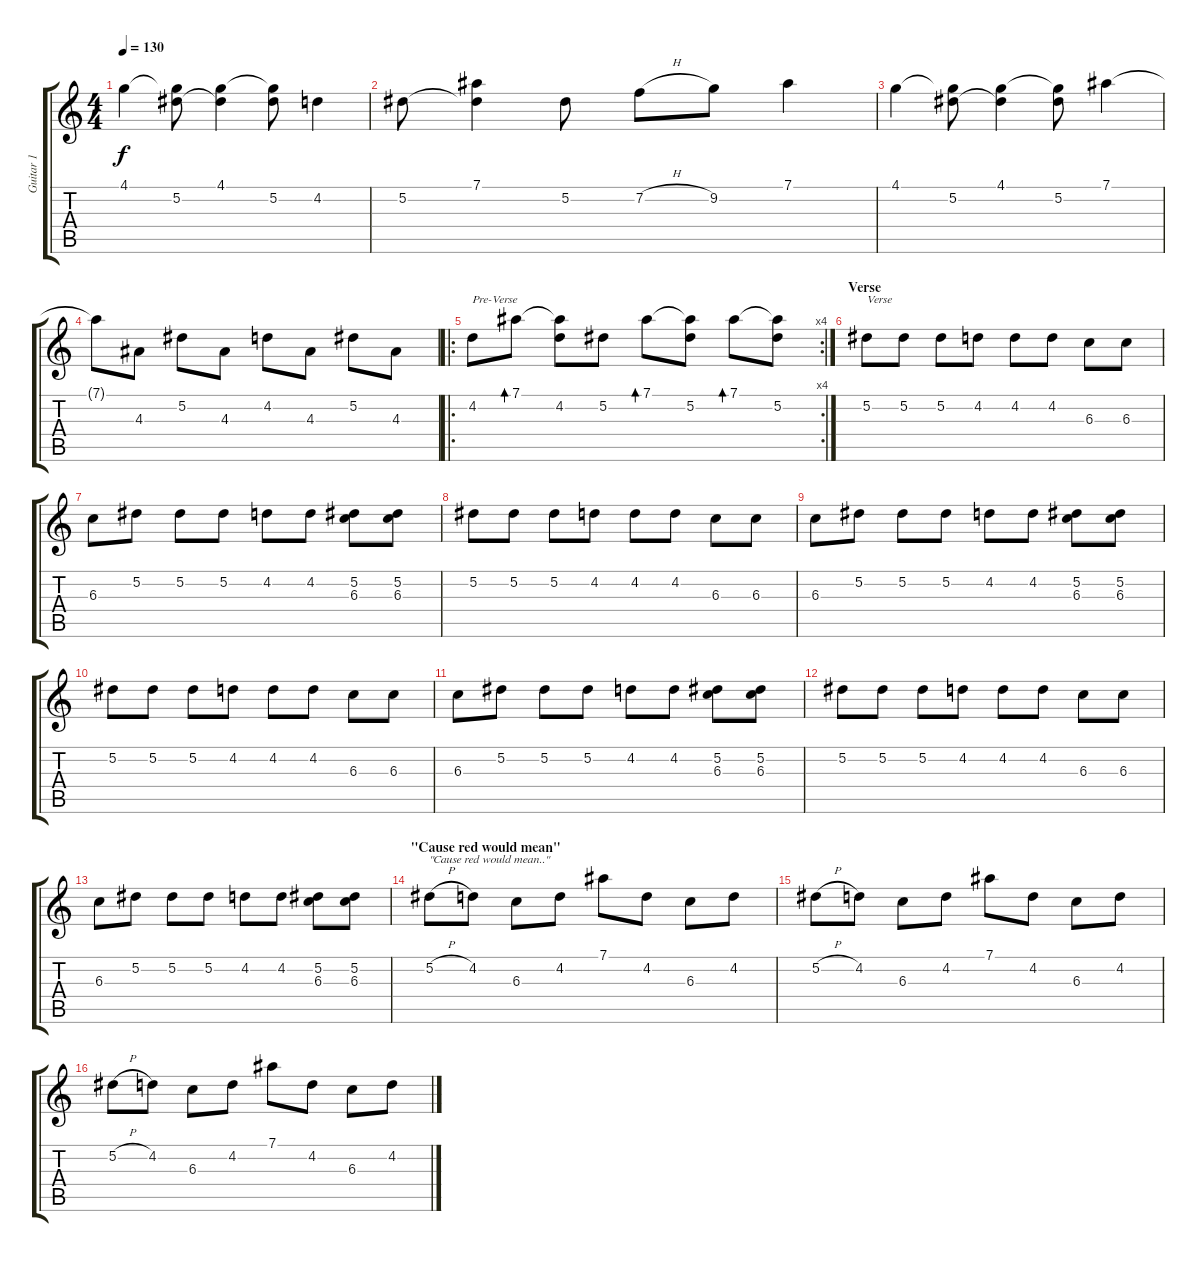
\track ("Guitar 1" "Guitar 1") {instrument overdrivenguitar}
\staff {score tabs}
\tuning (Eb4 Bb3 Gb3 Db3 Ab2 Eb2) {hide}
\ts (4 4)
\tempo 130
\clef g2
\ks c
4.1.4{dy f instrument overdrivenguitar} (4.1{t} 5.2).8 (4.1 5.2{t}).4 (4.1{t} 5.2).8 4.2.4 |
5.2.8 (7.1 5.2{t}).4 5.2.8 7.2{h}.8 9.2.8 7.1.4 |
4.1.4 (4.1{t} 5.2).8 (4.1 5.2{t}).4 (4.1{t} 5.2).8 7.1.4 |
7.1{t}.8 4.3.8 5.2.8 4.3.8 4.2.8 4.3.8 5.2.8 4.3.8 |
\ro
\rc 4
4.2.8{txt "Pre-Verse"} 7.1.8{bd 60} (7.1{t} 4.2).8 5.2.8 7.1.8{bd 60} (7.1{t} 5.2).8 7.1.8{bd 60} (7.1{t} 5.2).8 |
\section ("" "Verse")
5.2.8{txt "Verse"} 5.2.8 5.2.8 4.2.8 4.2.8 4.2.8 6.3.8 6.3.8 |
6.3.8 5.2.8 5.2.8 5.2.8 4.2.8 4.2.8 (5.2 6.3).8 (5.2 6.3).8 |
5.2.8 5.2.8 5.2.8 4.2.8 4.2.8 4.2.8 6.3.8 6.3.8 |
6.3.8 5.2.8 5.2.8 5.2.8 4.2.8 4.2.8 (5.2 6.3).8 (5.2 6.3).8 |
5.2.8 5.2.8 5.2.8 4.2.8 4.2.8 4.2.8 6.3.8 6.3.8 |
6.3.8 5.2.8 5.2.8 5.2.8 4.2.8 4.2.8 (5.2 6.3).8 (5.2 6.3).8 |
5.2.8 5.2.8 5.2.8 4.2.8 4.2.8 4.2.8 6.3.8 6.3.8 |
6.3.8 5.2.8 5.2.8 5.2.8 4.2.8 4.2.8 (5.2 6.3).8 (5.2 6.3).8 |
\section ("" "\"Cause red would mean\"")
5.2{h}.8{txt "\"Cause red would mean..\""} 4.2.8 6.3.8 4.2.8 7.1.8 4.2.8 6.3.8 4.2.8 |
5.2{h}.8 4.2.8 6.3.8 4.2.8 7.1.8 4.2.8 6.3.8 4.2.8 |
5.2{h}.8 4.2.8 6.3.8 4.2.8 7.1.8 4.2.8 6.3.8 4.2.8
